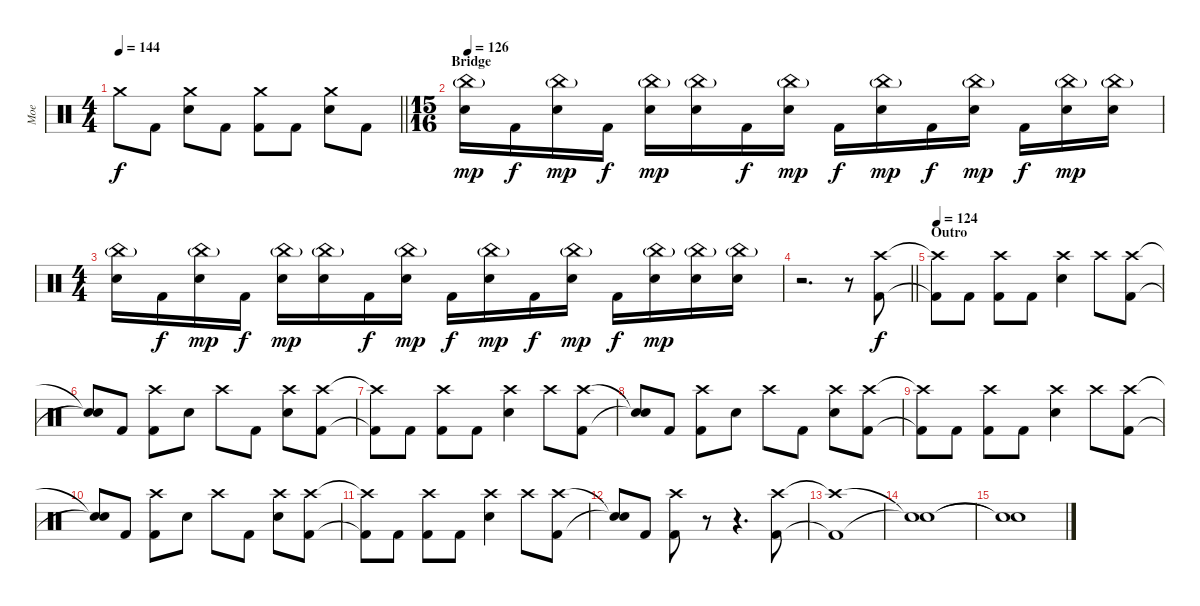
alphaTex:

\track ("Moe" "Moe") {instrument percussion}
\staff {score}
\articulation defaults
\ts (4 4)
\tempo 144
\clef neutral
\barLineRight lightlight
\ks c "Crash medium (hit)".8{dy f} "Kick (hit) 2".8
("Crash medium (hit)" "Electric Snare (hit)").8 "Kick (hit) 2".8 ("Crash medium (hit)" "Kick (hit) 2").8 "Kick (hit) 2".8 ("Crash medium (hit)" "Electric Snare (hit)").8 "Kick (hit) 2".8 |
\ts (15 16)
\section ("" "Bridge")
\tempo 126
("China (hit)"{g} "Electric Snare (hit)").16{dy mp} "Kick (hit) 2".16{dy f} ("China (hit)"{g} "Electric Snare (hit)").16{dy mp} "Kick (hit) 2".16{dy f} ("China (hit)"{g} "Electric Snare (hit)").16{dy mp} ("China (hit)"{g} "Electric Snare (hit)").16 "Kick (hit) 2".16{dy f} ("China (hit)"{g} "Electric Snare (hit)").16{dy mp} "Kick (hit) 2".16{dy f} ("China (hit)"{g} "Electric Snare (hit)").16{dy mp} "Kick (hit) 2".16{dy f} ("China (hit)"{g} "Electric Snare (hit)").16{dy mp} "Kick (hit) 2".16{dy f} ("China (hit)"{g} "Electric Snare (hit)").16{dy mp} ("China (hit)"{g} "Electric Snare (hit)").16 |
\ts (4 4)
("China (hit)"{g} "Electric Snare (hit)").16 "Kick (hit) 2".16{dy f} ("China (hit)"{g} "Electric Snare (hit)").16{dy mp} "Kick (hit) 2".16{dy f} ("China (hit)"{g} "Electric Snare (hit)").16{dy mp} ("China (hit)"{g} "Electric Snare (hit)").16 "Kick (hit) 2".16{dy f} ("China (hit)"{g} "Electric Snare (hit)").16{dy mp} "Kick (hit) 2".16{dy f} ("China (hit)"{g} "Electric Snare (hit)").16{dy mp} "Kick (hit) 2".16{dy f} ("China (hit)"{g} "Electric Snare (hit)").16{dy mp} "Kick (hit) 2".16{dy f} ("China (hit)"{g} "Electric Snare (hit)").16{dy mp} ("China (hit)"{g} "Electric Snare (hit)").16 ("China (hit)"{g} "Electric Snare (hit)").16 |
\barLineRight lightlight
r.2{d} r.8 ("Crash high (hit)" "Kick (hit) 2").8{dy f} |
\section ("" "Outro")
\tempo 124
("Crash high (hit)"{t} "Kick (hit) 2"{t}).8 "Kick (hit) 2".8 ("Crash high (hit)" "Kick (hit) 2").8 "Kick (hit) 2".8 ("Crash high (hit)" "Electric Snare (hit)").4 "Crash high (hit)".8 ("Crash high (hit)" "Kick (hit) 2").8 |
("Snare (hit)"{t} "Snare (hit)"{t}).8 "Kick (hit) 2".8 ("Crash high (hit)" "Kick (hit) 2").8 "Electric Snare (hit)".8 "Crash high (hit)".8 "Kick (hit) 2".8 ("Crash high (hit)" "Electric Snare (hit)").8 ("Crash high (hit)" "Kick (hit) 2").8 |
("Crash high (hit)"{t} "Kick (hit) 2"{t}).8 "Kick (hit) 2".8 ("Crash high (hit)" "Kick (hit) 2").8 "Kick (hit) 2".8 ("Crash high (hit)" "Electric Snare (hit)").4 "Crash high (hit)".8 ("Crash high (hit)" "Kick (hit) 2").8 |
("Snare (hit)"{t} "Snare (hit)"{t}).8 "Kick (hit) 2".8 ("Crash high (hit)" "Kick (hit) 2").8 "Electric Snare (hit)".8 "Crash high (hit)".8 "Kick (hit) 2".8 ("Crash high (hit)" "Electric Snare (hit)").8 ("Crash high (hit)" "Kick (hit) 2").8 |
("Crash high (hit)"{t} "Kick (hit) 2"{t}).8 "Kick (hit) 2".8 ("Crash high (hit)" "Kick (hit) 2").8 "Kick (hit) 2".8 ("Crash high (hit)" "Electric Snare (hit)").4 "Crash high (hit)".8 ("Crash high (hit)" "Kick (hit) 2").8 |
("Snare (hit)"{t} "Snare (hit)"{t}).8 "Kick (hit) 2".8 ("Crash high (hit)" "Kick (hit) 2").8 "Electric Snare (hit)".8 "Crash high (hit)".8 "Kick (hit) 2".8 ("Crash high (hit)" "Electric Snare (hit)").8 ("Crash high (hit)" "Kick (hit) 2").8 |
("Crash high (hit)"{t} "Kick (hit) 2"{t}).8 "Kick (hit) 2".8 ("Crash high (hit)" "Kick (hit) 2").8 "Kick (hit) 2".8 ("Crash high (hit)" "Electric Snare (hit)").4 "Crash high (hit)".8 ("Crash high (hit)" "Kick (hit) 2").8 |
("Snare (hit)"{t} "Snare (hit)"{t}).8 "Kick (hit) 2".8 ("Crash high (hit)" "Kick (hit) 2").8 r.8 r.4{d} ("Crash high (hit)" "Kick (hit) 2").8 |
("Crash high (hit)"{t} "Kick (hit) 2"{t}).1 |
("Snare (hit)"{t} "Snare (hit)"{t}).1 |
("Snare (hit)"{t} "Snare (hit)"{t}).1
